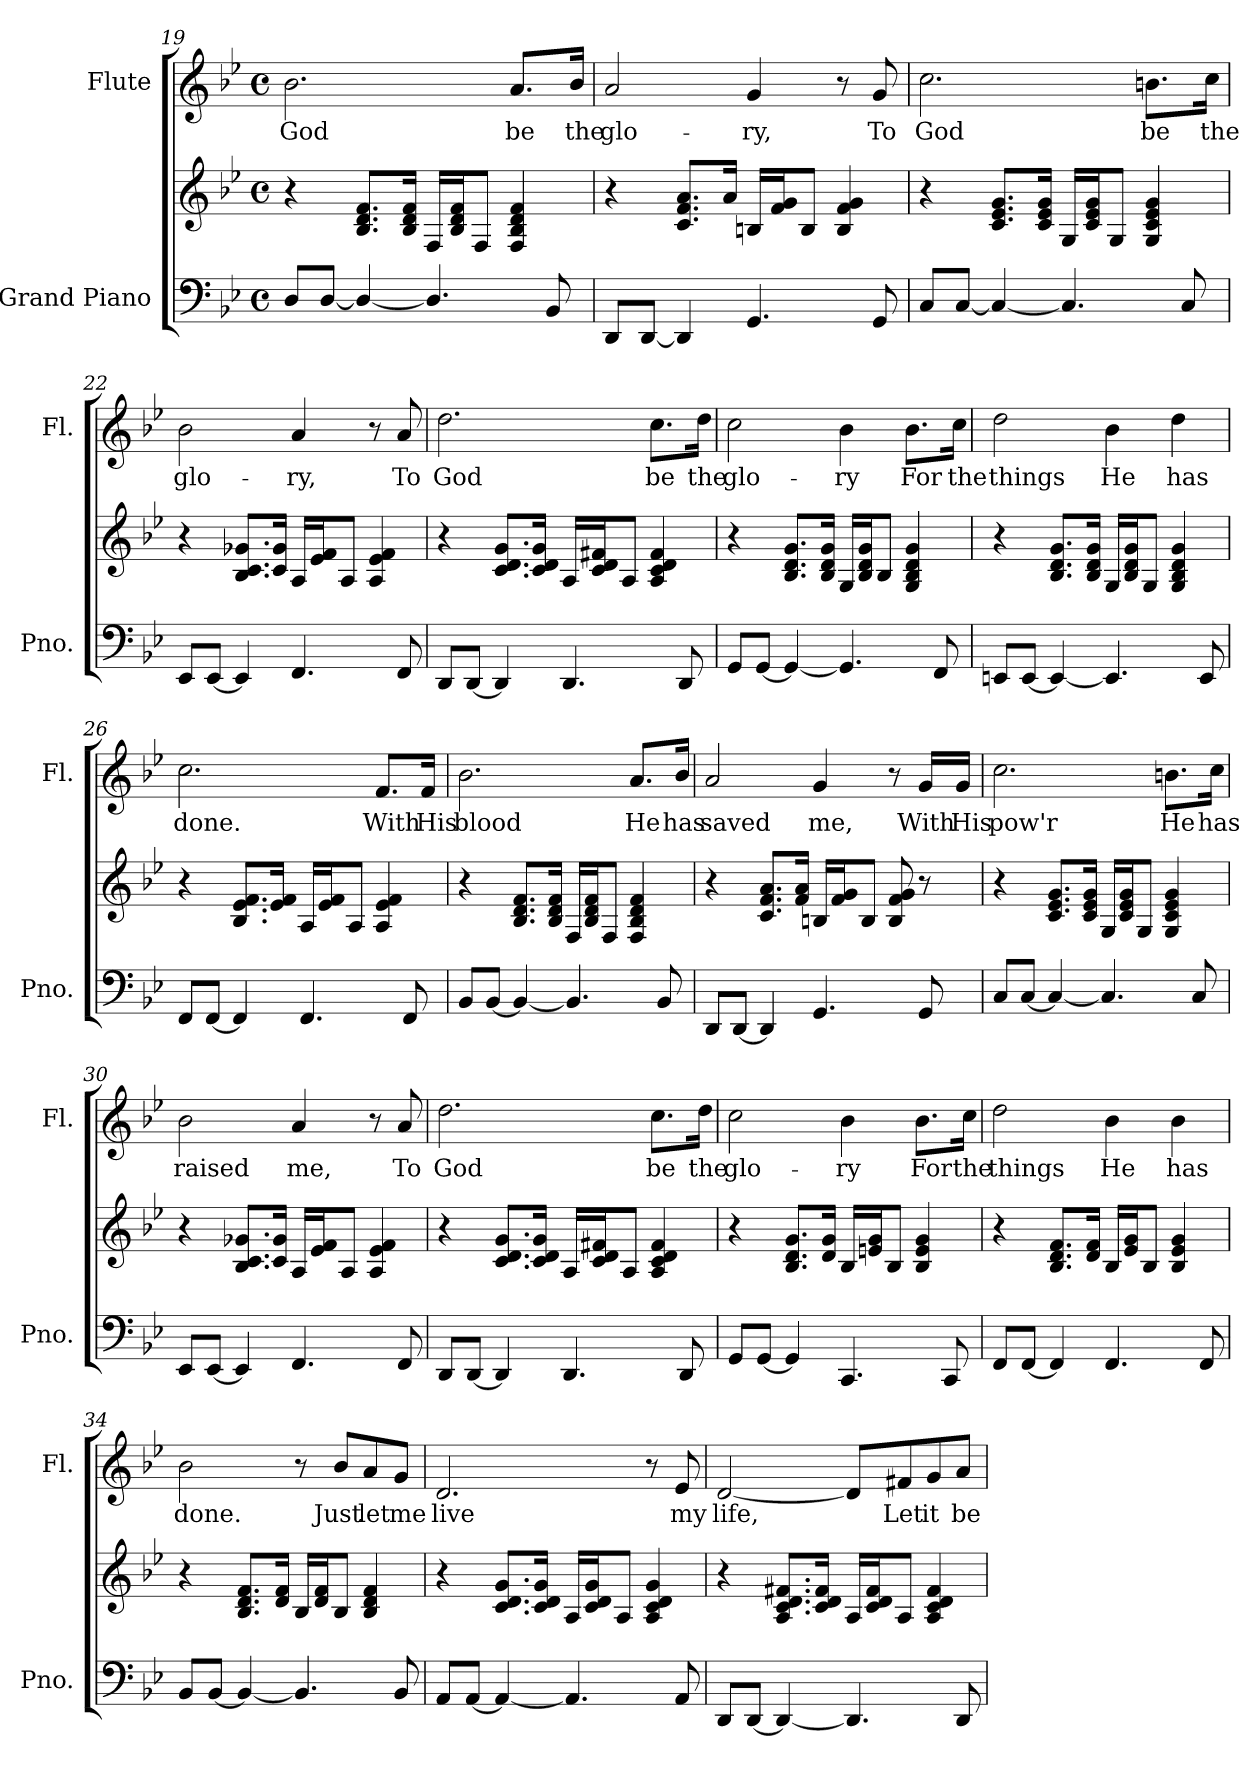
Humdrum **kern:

**kern	**kern	**kern	**text
*part2	*part2	*part1	*part1
*staff3	*staff2	*staff1	*staff1
*I"Grand Piano	*	*I"Flute	*
*I'Pno.	*	*I'Fl.	*
!!LO:PB:g=z
*clefF4	*clefG2	*clefG2	*
*k[b-e-]	*k[b-e-]	*k[b-e-]	*
*M4/4	*M4/4	*M4/4	*
*met(c)	*met(c)	*met(c)	*
=19	=19	=19	=19
!	!	!	!LO:LY:b
8D/L	4r	2.b-\	God
[8D/J	.	.	.
4D/_	8.B-/ 8.d/ 8.f/L	.	.
.	16B-/ 16d/ 16f/Jk	.	.
4.D/]	16F/LL	.	.
.	16B-/ 16d/ 16f/J	.	.
.	8F/J	.	.
!	!	!	!LO:LY:b
.	4F/ 4B-/ 4d/ 4f/	8.a/L	be
8BB-/	.	.	.
!	!	!	!LO:LY:b
.	.	16b-/Jk	the
=20	=20	=20	=20
!	!	!	!LO:LY:b
8DD/L	4r	2a/	glo-
[8DD/J	.	.	.
4DD/]	8.c/ 8.f/ 8.a/L	.	.
.	16a/Jk	.	.
!	!	!	!LO:LY:b
4.GG/	16Bn/LL	4g/	-ry,
.	16f/ 16g/J	.	.
.	8B/J	.	.
.	4B/ 4f/ 4g/	8r	.
!	!	!	!LO:LY:b
8GG/	.	8g/	To
=21	=21	=21	=21
!	!	!	!LO:LY:b
8C/L	4r	2.cc\	God
[8C/J	.	.	.
4C/_	8.c/ 8.e-/ 8.g/L	.	.
.	16c/ 16e-/ 16g/Jk	.	.
4.C/]	16G/LL	.	.
.	16c/ 16e-/ 16g/J	.	.
.	8G/J	.	.
!	!	!	!LO:LY:b
.	4G/ 4c/ 4e-/ 4g/	8.bn\L	be
8C/	.	.	.
!	!	!	!LO:LY:b
.	.	16cc\Jk	the
!!LO:LB:g=z
=22	=22	=22	=22
!	!	!	!LO:LY:b
8EE-/L	4r	2b-\	glo-
[8EE-/J	.	.	.
4EE-/]	8.B-/ 8.c/ 8.g-X/L	.	.
.	16c/ 16g-/Jk	.	.
!	!	!	!LO:LY:b
4.FF/	16A/LL	4a/	-ry,
.	16e-/ 16f/J	.	.
.	8A/J	.	.
.	4A/ 4e-/ 4f/	8r	.
!	!	!	!LO:LY:b
8FF/	.	8a/	To
=23	=23	=23	=23
!	!	!	!LO:LY:b
8DD/L	4r	2.dd\	God
[8DD/J	.	.	.
4DD/]	8.c/ 8.d/ 8.g/L	.	.
.	16c/ 16d/ 16g/Jk	.	.
4.DD/	16A/LL	.	.
.	16c/ 16d/ 16f#X/J	.	.
.	8A/J	.	.
!	!	!	!LO:LY:b
.	4A/ 4c/ 4d/ 4f#/	8.cc\L	be
8DD/	.	.	.
!	!	!	!LO:LY:b
.	.	16dd\Jk	the
=24	=24	=24	=24
!	!	!	!LO:LY:b
8GG/L	4r	2cc\	glo-
[8GG/J	.	.	.
4GG/_	8.B-/ 8.d/ 8.g/L	.	.
.	16B-/ 16d/ 16g/Jk	.	.
!	!	!	!LO:LY:b
4.GG/]	16G/LL	4b-\	-ry
.	16B-/ 16d/ 16g/J	.	.
.	8B-/J	.	.
!	!	!	!LO:LY:b
.	4G/ 4B-/ 4d/ 4g/	8.b-\L	For
8FF/	.	.	.
!	!	!	!LO:LY:b
.	.	16cc\Jk	the
!!LO:LB:g=z
=25	=25	=25	=25
!	!	!	!LO:LY:b
8EEn/L	4r	2dd\	things
[8EE/J	.	.	.
4EE/_	8.B-/ 8.d/ 8.g/L	.	.
.	16B-/ 16d/ 16g/Jk	.	.
!	!	!	!LO:LY:b
4.EE/]	16G/LL	4b-\	He
.	16B-/ 16d/ 16g/J	.	.
.	8G/J	.	.
!	!	!	!LO:LY:b
.	4G/ 4B-/ 4d/ 4g/	4dd\	has
8EE/	.	.	.
=26	=26	=26	=26
!	!	!	!LO:LY:b
8FF/L	4r	2.cc\	done.
[8FF/J	.	.	.
4FF/]	8.B-/ 8.e-/ 8.f/L	.	.
.	16e-/ 16f/Jk	.	.
4.FF/	16A/LL	.	.
.	16e-/ 16f/J	.	.
.	8A/J	.	.
!	!	!	!LO:LY:b
.	4A/ 4e-/ 4f/	8.f/L	With
8FF/	.	.	.
!	!	!	!LO:LY:b
.	.	16f/Jk	His
=27	=27	=27	=27
!	!	!	!LO:LY:b
8BB-/L	4r	2.b-\	blood
[8BB-/J	.	.	.
4BB-/_	8.B-/ 8.d/ 8.f/L	.	.
.	16B-/ 16d/ 16f/Jk	.	.
4.BB-/]	16F/LL	.	.
.	16B-/ 16d/ 16f/J	.	.
.	8F/J	.	.
!	!	!	!LO:LY:b
.	4F/ 4B-/ 4d/ 4f/	8.a/L	He
8BB-/	.	.	.
!	!	!	!LO:LY:b
.	.	16b-/Jk	has
!!LO:PB:g=z
=28	=28	=28	=28
!	!	!	!LO:LY:b
8DD/L	4r	2a/	saved
[8DD/J	.	.	.
4DD/]	8.c/ 8.f/ 8.a/L	.	.
.	16f/ 16a/Jk	.	.
!	!	!	!LO:LY:b
4.GG/	16Bn/LL	4g/	me,
.	16f/ 16g/J	.	.
.	8B/J	.	.
.	8B/ 8f/ 8g/	8r	.
!	!	!	!LO:LY:b
8GG/	8r	16g/LL	With
!	!	!	!LO:LY:b
.	.	16g/JJ	His
=29	=29	=29	=29
!	!	!	!LO:LY:b
8C/L	4r	2.cc\	pow'r
[8C/J	.	.	.
4C/_	8.c/ 8.e-/ 8.g/L	.	.
.	16c/ 16e-/ 16g/Jk	.	.
4.C/]	16G/LL	.	.
.	16c/ 16e-/ 16g/J	.	.
.	8G/J	.	.
!	!	!	!LO:LY:b
.	4G/ 4c/ 4e-/ 4g/	8.bn\L	He
8C/	.	.	.
!	!	!	!LO:LY:b
.	.	16cc\Jk	has
!!LO:LB:g=z
=30	=30	=30	=30
!	!	!	!LO:LY:b
8EE-/L	4r	2b-\	raised
[8EE-/J	.	.	.
4EE-/]	8.B-/ 8.c/ 8.g-X/L	.	.
.	16c/ 16g-/Jk	.	.
!	!	!	!LO:LY:b
4.FF/	16A/LL	4a/	me,
.	16e-/ 16f/J	.	.
.	8A/J	.	.
.	4A/ 4e-/ 4f/	8r	.
!	!	!	!LO:LY:b
8FF/	.	8a/	To
=31	=31	=31	=31
!	!	!	!LO:LY:b
8DD/L	4r	2.dd\	God
[8DD/J	.	.	.
4DD/]	8.c/ 8.d/ 8.g/L	.	.
.	16c/ 16d/ 16g/Jk	.	.
4.DD/	16A/LL	.	.
.	16c/ 16d/ 16f#X/J	.	.
.	8A/J	.	.
!	!	!	!LO:LY:b
.	4A/ 4c/ 4d/ 4f#/	8.cc\L	be
8DD/	.	.	.
!	!	!	!LO:LY:b
.	.	16dd\Jk	the
=32	=32	=32	=32
!	!	!	!LO:LY:b
8GG/L	4r	2cc\	glo-
[8GG/J	.	.	.
4GG/]	8.B-/ 8.d/ 8.g/L	.	.
.	16d/ 16g/Jk	.	.
!	!	!	!LO:LY:b
4.CC/	16B-/LL	4b-\	-ry
.	16en/ 16g/J	.	.
.	8B-/J	.	.
!	!	!	!LO:LY:b
.	4B-/ 4e/ 4g/	8.b-\L	For
8CC/	.	.	.
!	!	!	!LO:LY:b
.	.	16cc\Jk	the
!!LO:LB:g=z
=33	=33	=33	=33
!	!	!	!LO:LY:b
8FF/L	4r	2dd\	things
[8FF/J	.	.	.
4FF/]	8.B-/ 8.d/ 8.f/L	.	.
.	16d/ 16f/Jk	.	.
!	!	!	!LO:LY:b
4.FF/	16B-/LL	4b-\	He
.	16e-/ 16g/J	.	.
.	8B-/J	.	.
!	!	!	!LO:LY:b
.	4B-/ 4e-/ 4g/	4b-\	has
8FF/	.	.	.
=34	=34	=34	=34
!	!	!	!LO:LY:b
8BB-/L	4r	2b-\	done.
[8BB-/J	.	.	.
4BB-/_	8.B-/ 8.d/ 8.f/L	.	.
.	16d/ 16f/Jk	.	.
4.BB-/]	16B-/LL	8r	.
.	16d/ 16f/J	.	.
!	!	!	!LO:LY:b
.	8B-/J	8b-/L	Just
!	!	!	!LO:LY:b
.	4B-/ 4d/ 4f/	8a/	let
!	!	!	!LO:LY:b
8BB-/	.	8g/J	me
=35	=35	=35	=35
!	!	!	!LO:LY:b
8AA/L	4r	2.d/	live
[8AA/J	.	.	.
4AA/_	8.c/ 8.d/ 8.g/L	.	.
.	16c/ 16d/ 16g/Jk	.	.
4.AA/]	16A/LL	.	.
.	16c/ 16d/ 16g/J	.	.
.	8A/J	.	.
.	4A/ 4c/ 4d/ 4g/	8r	.
!	!	!	!LO:LY:b
8AA/	.	8e-/	my
!!LO:PB:g=z
=36	=36	=36	=36
!	!	!	!LO:LY:b
8DD/L	4r	[2d/	life,
[8DD/J	.	.	.
4DD/_	8.A/ 8.c/ 8.d/ 8.f#X/L	.	.
.	16c/ 16d/ 16f#/Jk	.	.
4.DD/]	16A/LL	8d/L]	.
.	16c/ 16d/ 16f#/J	.	.
!	!	!	!LO:LY:b
.	8A/J	8f#X/	Let
!	!	!	!LO:LY:b
.	4A/ 4c/ 4d/ 4f#/	8g/	it
!	!	!	!LO:LY:b
8DD/	.	8a/J	be
=	=	=	=
*-	*-	*-	*-
